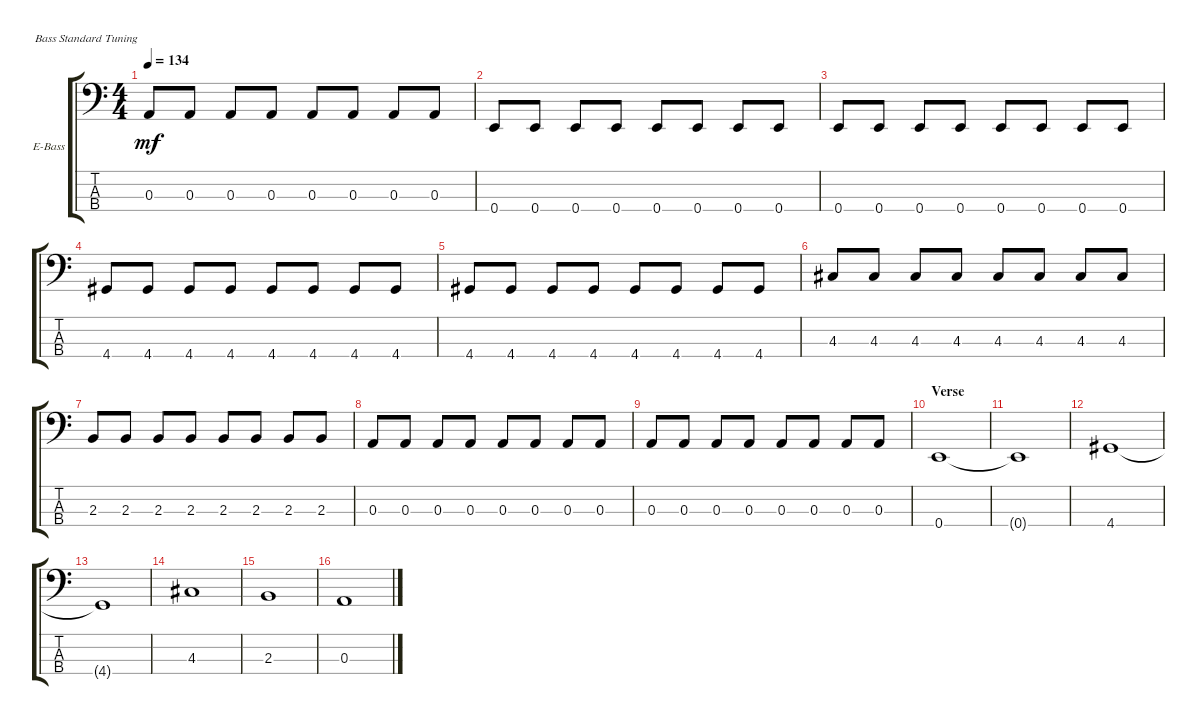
\defaultSystemsLayout 4
\bracketExtendMode groupsimilarinstruments
\firstSystemTrackNameOrientation horizontal
\otherSystemsTrackNameOrientation horizontal
\track ("Electric Bass" "E-Bass") {instrument electricbassfinger}
\staff {score tabs}
\tuning (G2 D2 A1 E1)
\ts (4 4)
\tempo 134
\clef f4
\scale
0.333333
\ks c
0.3.8{dy mf} 0.3.8 0.3.8 0.3.8 0.3.8 0.3.8 0.3.8 0.3.8 |
\scale
0.333333 0.4.8 0.4.8 0.4.8 0.4.8 0.4.8 0.4.8 0.4.8 0.4.8 |
\scale
0.333333 0.4.8 0.4.8 0.4.8 0.4.8 0.4.8 0.4.8 0.4.8 0.4.8 |
\scale
0.333333 4.4.8 4.4.8 4.4.8 4.4.8 4.4.8 4.4.8 4.4.8 4.4.8 |
\scale
0.333333 4.4.8 4.4.8 4.4.8 4.4.8 4.4.8 4.4.8 4.4.8 4.4.8 |
\scale
0.333333 4.3.8 4.3.8 4.3.8 4.3.8 4.3.8 4.3.8 4.3.8 4.3.8 |
\scale
0.333333 2.3.8 2.3.8 2.3.8 2.3.8 2.3.8 2.3.8 2.3.8 2.3.8 |
\scale
0.333333 0.3.8 0.3.8 0.3.8 0.3.8 0.3.8 0.3.8 0.3.8 0.3.8 |
\scale
0.333333 0.3.8 0.3.8 0.3.8 0.3.8 0.3.8 0.3.8 0.3.8 0.3.8 |
\section ("" "Verse")
\scale
0.333333 0.4.1 |
\scale
0.333333 0.4{t}.1 |
\scale
0.333333 4.4.1 |
\scale
0.333333 4.4{t}.1 |
\scale
0.333333 4.3.1 |
\scale
0.333333 2.3.1 |
\scale
0.333333 0.3.1
